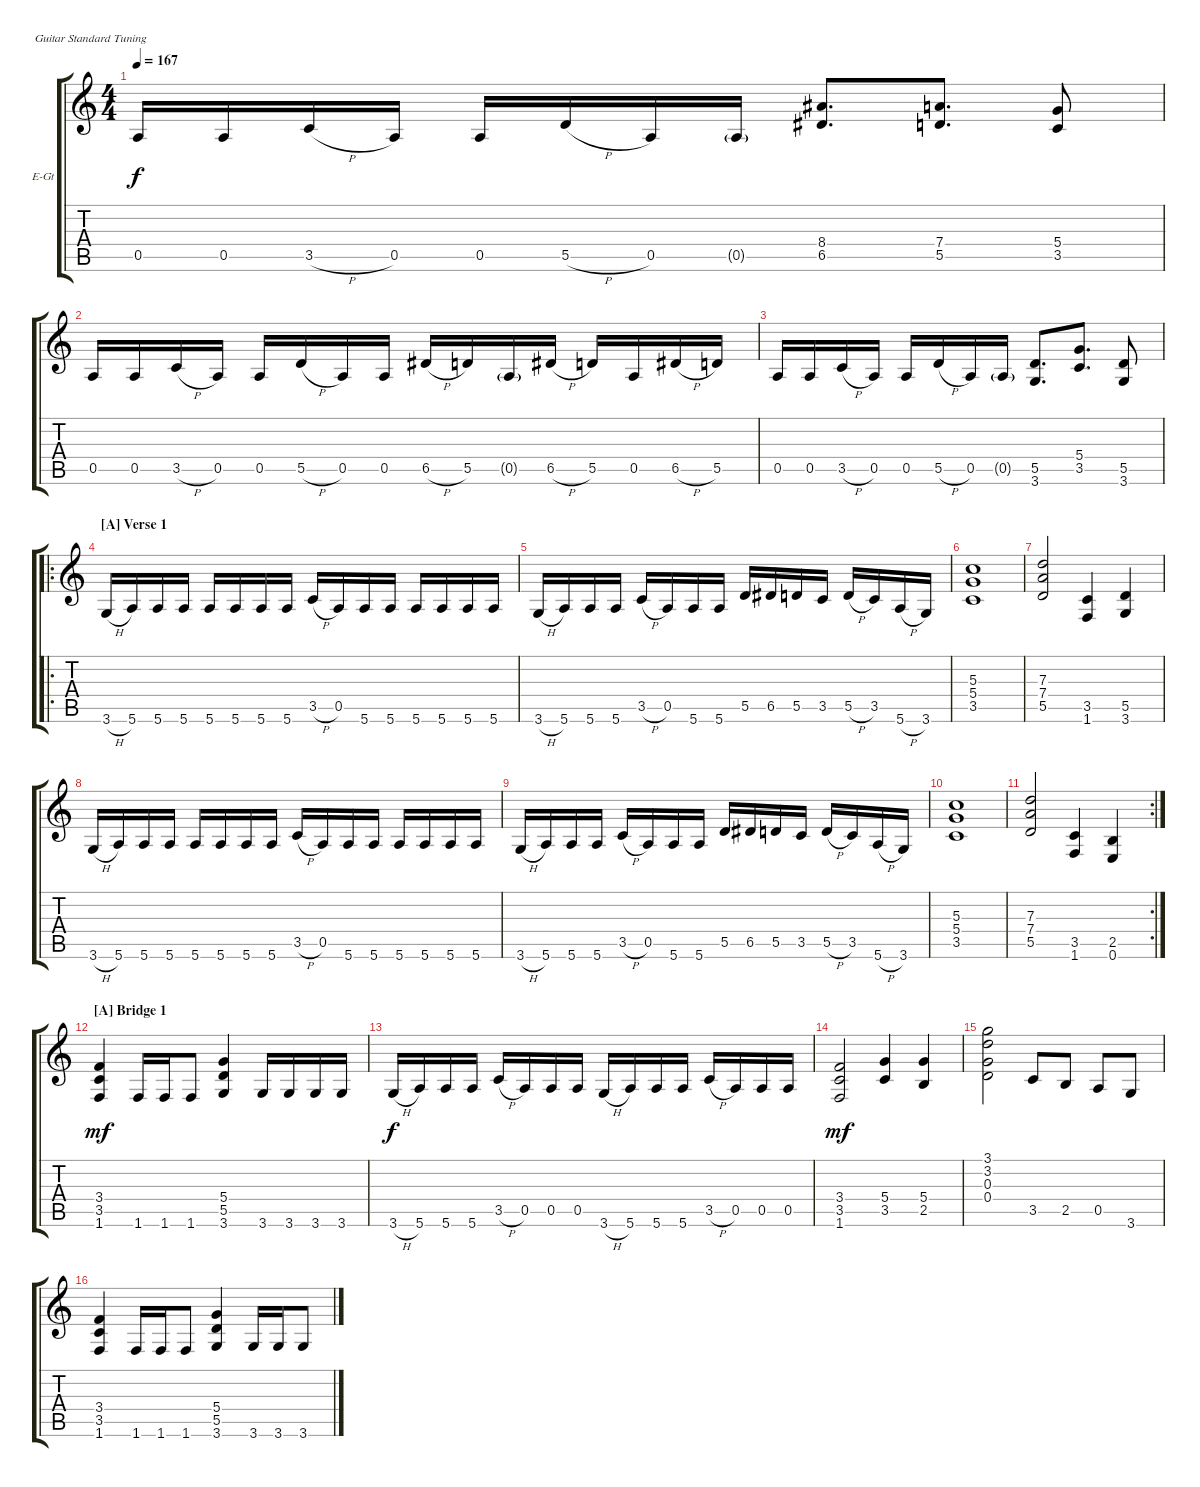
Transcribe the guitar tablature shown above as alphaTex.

\defaultSystemsLayout 4
\bracketExtendMode groupsimilarinstruments
\firstSystemTrackNameOrientation horizontal
\otherSystemsTrackNameOrientation horizontal
\track ("Lead Guitar (Mark Reale)" "E-Gt") {instrument distortionguitar}
\staff {score tabs}
\tuning (E4 B3 G3 D3 A2 E2)
\ts (4 4)
\tempo 167
\clef g2
\ks c
0.5.16{dy f} 0.5.16 3.5{h}.16 0.5.16 0.5.16 5.5{h}.16 0.5.16 0.5{g}.16 (8.4 6.5).8{d} (7.4 5.5).8{d} (5.4 3.5).8 |
0.5.16 0.5.16 3.5{h}.16 0.5.16 0.5.16 5.5{h}.16 0.5.16 0.5.16 6.5{h}.16 5.5.16 0.5{g}.16 6.5{h}.16 5.5.16 0.5.16 6.5{h}.16 5.5.16 |
0.5.16 0.5.16 3.5{h}.16 0.5.16 0.5.16 5.5{h}.16 0.5.16 0.5{g}.16 (5.5 3.6).8{d} (5.4 3.5).8{d} (5.5 3.6).8 |
\ro
\section ("A" "Verse 1")
3.6{h}.16 5.6.16 5.6.16 5.6.16 5.6.16 5.6.16 5.6.16 5.6.16 3.5{h}.16 0.5.16 5.6.16 5.6.16 5.6.16 5.6.16 5.6.16 5.6.16 |
3.6{h}.16 5.6.16 5.6.16 5.6.16 3.5{h}.16 0.5.16 5.6.16 5.6.16 5.5.16 6.5.16 5.5.16 3.5.16 5.5{h}.16 3.5.16 5.6{h}.16 3.6.16 |
(3.5 5.4 5.3).1 |
(5.5 7.4 7.3).2 (1.6 3.5).4 (5.5 3.6).4 |
3.6{h}.16 5.6.16 5.6.16 5.6.16 5.6.16 5.6.16 5.6.16 5.6.16 3.5{h}.16 0.5.16 5.6.16 5.6.16 5.6.16 5.6.16 5.6.16 5.6.16 |
3.6{h}.16 5.6.16 5.6.16 5.6.16 3.5{h}.16 0.5.16 5.6.16 5.6.16 5.5.16 6.5.16 5.5.16 3.5.16 5.5{h}.16 3.5.16 5.6{h}.16 3.6.16 |
(3.5 5.4 5.3).1 |
\rc 2
(5.5 7.4 7.3).2 (1.6 3.5).4 (2.5 0.6).4 |
\section ("A" "Bridge 1")
(1.6 3.5 3.4).4{dy mf} 1.6.16 1.6.16 1.6.8 (3.6 5.5 5.4).4 3.6.16 3.6.16 3.6.16 3.6.16 |
3.6{h}.16{dy f} 5.6.16 5.6.16 5.6.16 3.5{h}.16 0.5.16 0.5.16 0.5.16 3.6{h}.16 5.6.16 5.6.16 5.6.16 3.5{h}.16 0.5.16 0.5.16 0.5.16 |
(1.6 3.5 3.4).2{dy mf} (3.5 5.4).4 (2.5 5.4).4 |
(0.4 0.3 3.2 3.1).2 3.5.8 2.5.8 0.5.8 3.6.8 |
(1.6 3.5 3.4).4 1.6.16 1.6.16 1.6.8 (3.6 5.5 5.4).4 3.6.16 3.6.16 3.6.8
